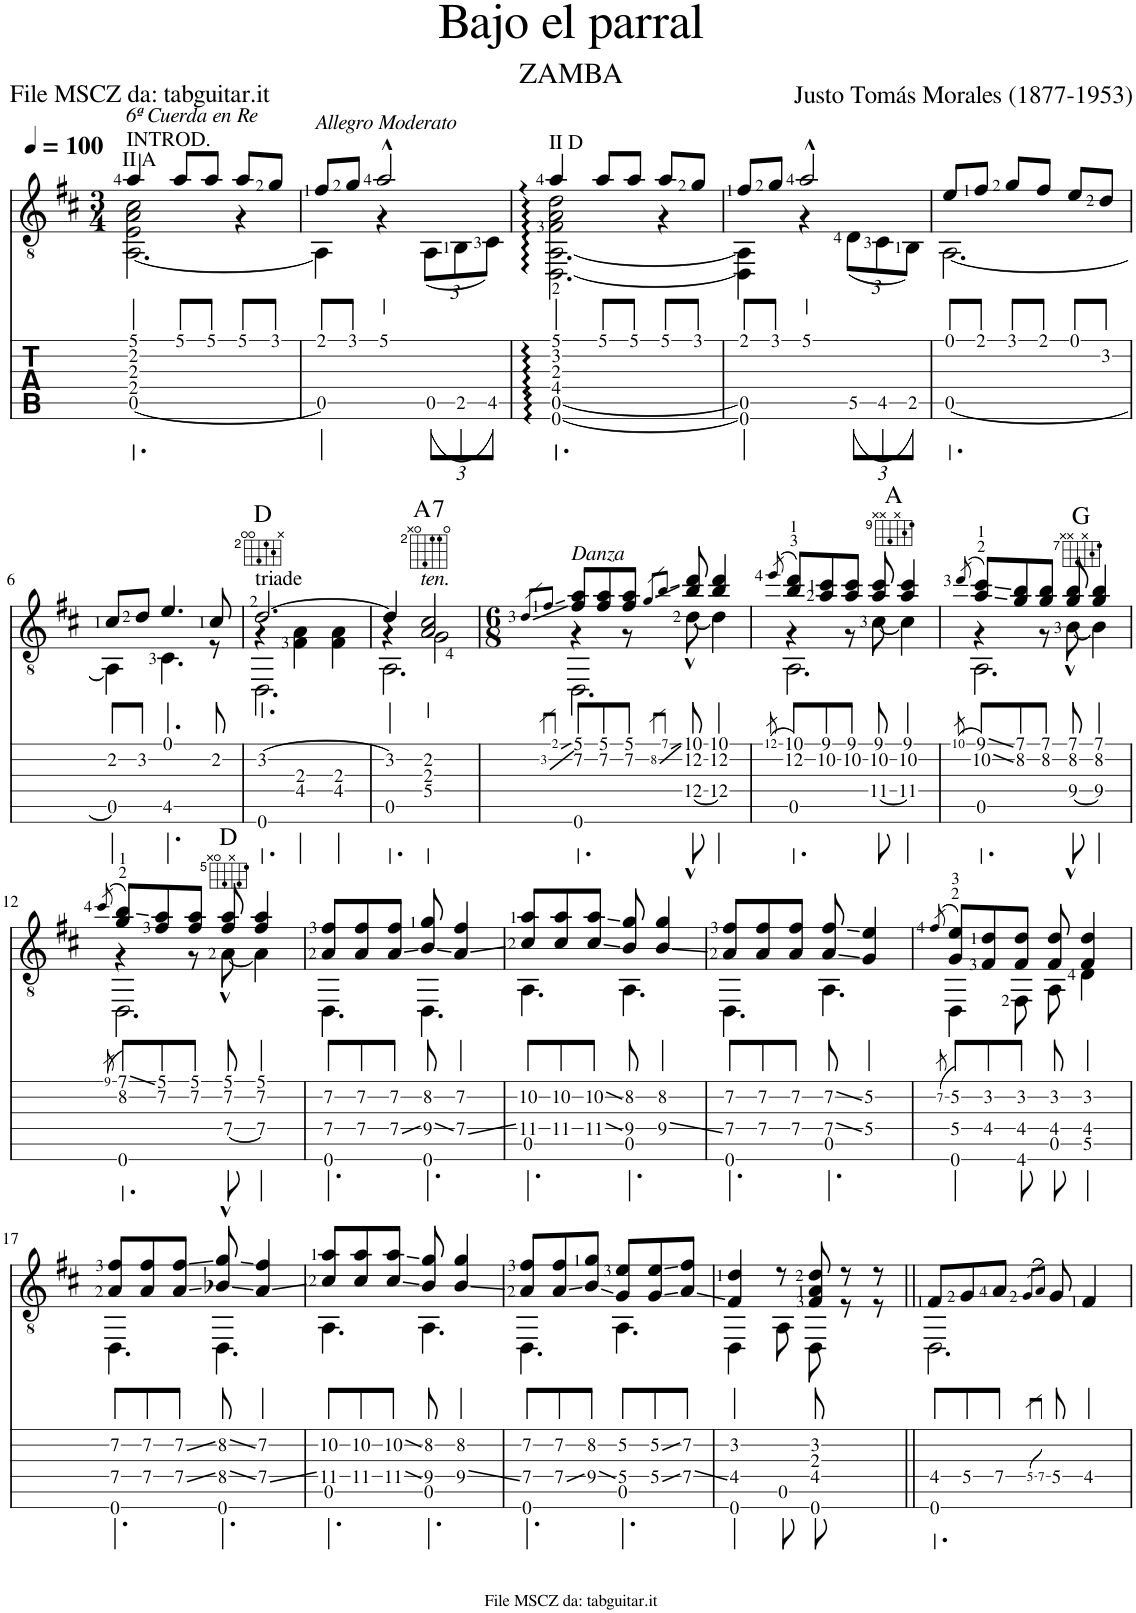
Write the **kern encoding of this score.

**kern	**kern	**harte
*part2	*part1	*part1
*staff2	*staff1	*
*I"Chitarra classica (Intavolatura)	*I"Guitar	*
*stria6	*	*
*	*clefGv2	*
*k[f#c#]	*k[f#c#]	*
*M3/4	*M3/4	*
*MM100	*MM100	*
=1	=1	=1
*^	*^	*
*	*^	*	*^	*
!	!	!	!LO:TX:a:i:t=6ª Cuerda en Re	!	!	!
!	!	!	!LO:TX:a:t=INTROD.	!	!	!
!	!	!	!LO:TX:a:t=II A	!	!	!
4a/	2E\ 2A\ 2c#\	[2.AA\	4a/	2E\ 2A\ 2c#\	[2.AA\	.
8a/L	.	.	8a/L	.	.	.
8a/J	.	.	8a/J	.	.	.
8a/L	4r	.	8a/L	4r	.	.
8g/J	.	.	8g/J	.	.	.
*	*v	*v	*	*	*	*
*	*	*	*v	*v	*
=2	=2	=2	=2	=2
!	!	!LO:TX:a:i:t=Allegro Moderato	!	!
8f#/L	4AA\]	8f#/L	4AA\]	.
8g/J	.	8g/J	.	.
2a/	4r	2a^^/	4r	.
*	*Xbrackettup	*	*Xbrackettup	*
.	(12AA\L	.	(12AA\L	.
.	12BB\	.	12BB\	.
.	12C#\J)	.	12C#\J)	.
=3	=3	=3	=3	=3
*	*^	*	*^	*
!	!	!	!LO:TX:a:t=II D	!	!	!
4a::/	2F#\:: 2A\:: 2d\::	[2.DD\:: [2.AA\::	4a::/	2F#\:: 2A\:: 2d\::	[2.DD\:: [2.AA\::	.
8a/L	.	.	8a/L	.	.	.
8a/J	.	.	8a/J	.	.	.
8a/L	4r	.	8a/L	4r	.	.
8g/J	.	.	8g/J	.	.	.
*	*v	*v	*	*	*	*
*	*	*	*v	*v	*
=4	=4	=4	=4	=4
8f#/L	4DD\] 4AA\]	8f#/L	4DD\] 4AA\]	.
8g/J	.	8g/J	.	.
2a/	4r	2a^^/	4r	.
.	(12D\L	.	(12D\L	.
.	12C#\	.	12C#\	.
.	12BB\J)	.	12BB\J)	.
=5	=5	=5	=5	=5
8e/L	[2.AA\	8e/L	[2.AA\	.
8f#/J	.	8f#/J	.	.
8g/L	.	8g/L	.	.
8f#/J	.	8f#/J	.	.
8e/L	.	8e/L	.	.
8d/J	.	8d/J	.	.
!!LO:LB:g=z	!!
=6	=6	=6	=6	=6
8c#/L	4AA\]	8c#/L	4AA\]	.
8d/J	.	8d/J	.	.
4.e/	4.C#\	4.e/	4.C#\	.
8c#/	8r	8c#/	8r	.
=7	=7	=7	=7	=7
*	*^	*	*^	*
!	!	!	!LO:TX:a:t=triade	!	!	!
[2.d/	4r	2.DD\	[2.d/	4r	2.DD\	D:maj
.	4F#\ 4A\	.	.	4F#\ 4A\	.	.
.	4F#\ 4A\	.	.	4F#\ 4A\	.	.
=8	=8	=8	=8	=8	=8	=8
4d/]	4r	2.AA\	4d/]	4r	2.AA\	.
!	!	!	!LO:TX:a:i:t=ten.	!	!	!LO:H:kt=7
2A/ 2c#/	2G\	.	2A/ 2c#/	2G\	.	A:7
=9	=9	=9	=9	=9	=9	=9
*M6/8	*	*	*M6/8	*	*	*
8qd/L	.	.	8qd/L	.	.	.
8qf#/J	.	.	8qf#/J	.	.	.
!	!	!	!LO:TX:a:i:t=Danza	!	!	!
8f#/ 8a/L	4r	2.DD\	8f#/ 8a/L	4r	2.DD\	.
8f#/ 8a/	.	.	8f#/ 8a/	.	.	.
8f#/ 8a/J	8r	.	8f#/ 8a/J	8r	.	.
8qg/L	.	.	8qg/L	.	.	.
8qb/J	.	.	8qb/J	.	.	.
8b/ 8dd/	[8d^^\	.	8b/ 8dd/	[8d^^\	.	.
4b/ 4dd/	4d\]	.	4b/ 4dd/	4d\]	.	.
=10	=10	=10	=10	=10	=10	=10
(8qee/	.	.	(8qee/	.	.	.
8b/ 8dd/L)	4r	2.AA\	8b/ 8dd/L)	4r	2.AA\	.
8a/ 8cc#/	.	.	8a/ 8cc#/	.	.	.
8a/ 8cc#/J	8r	.	8a/ 8cc#/J	8r	.	A:maj
8a/ 8cc#/	[8c#\	.	8a/ 8cc#/	[8c#\	.	.
4a/ 4cc#/	4c#\]	.	4a/ 4cc#/	4c#\]	.	.
=11	=11	=11	=11	=11	=11	=11
(8qdd/	.	.	(8qdd/	.	.	.
8a/ 8cc#/L)	4r	2.AA\	8a/ 8cc#/L)	4r	2.AA\	.
8g/ 8b/	.	.	8g/ 8b/	.	.	.
8g/ 8b/J	8r	.	8g/ 8b/J	8r	.	.
8g/ 8b/	[8B^^\	.	8g/ 8b/	[8B^^\	.	G:maj
4g/ 4b/	4B\]	.	4g/ 4b/	4B\]	.	.
!!LO:LB:g=z	!!	!!
=12	=12	=12	=12	=12	=12	=12
(8qcc#/	.	.	(8qcc#/	.	.	.
8g/ 8b/L)	4r	2.DD\	8g/ 8b/L)	4r	2.DD\	.
8f#/ 8a/	.	.	8f#/ 8a/	.	.	.
8f#/ 8a/J	8r	.	8f#/ 8a/J	8r	.	.
8f#/ 8a/	[8A^^\	.	8f#/ 8a/	[8A^^\	.	D:maj
4f#/ 4a/	4A\]	.	4f#/ 4a/	4A\]	.	.
*	*v	*v	*	*	*	*
*	*	*	*v	*v	*
=13	=13	=13	=13	=13
8A/ 8f#/L	4.DD\	8A/ 8f#/L	4.DD\	.
8A/ 8f#/	.	8A/ 8f#/	.	.
8A/ 8f#/J	.	8A/ 8f#/J	.	.
8B/ 8g/	4.DD\	8B/ 8g/	4.DD\	.
4A/ 4f#/	.	4A/ 4f#/	.	.
=14	=14	=14	=14	=14
8c#/ 8a/L	4.AA\	8c#/ 8a/L	4.AA\	.
8c#/ 8a/	.	8c#/ 8a/	.	.
8c#/ 8a/J	.	8c#/ 8a/J	.	.
8B/ 8g/	4.AA\	8B/ 8g/	4.AA\	.
4B/ 4g/	.	4B/ 4g/	.	.
=15	=15	=15	=15	=15
8A/ 8f#/L	4.DD\	8A/ 8f#/L	4.DD\	.
8A/ 8f#/	.	8A/ 8f#/	.	.
8A/ 8f#/J	.	8A/ 8f#/J	.	.
8A/ 8f#/	4.AA\	8A/ 8f#/	4.AA\	.
4G/ 4e/	.	4G/ 4e/	.	.
=16	=16	=16	=16	=16
(8qf#/	.	(8qf#/	.	.
8G/ 8e/L)	4DD\	8G/ 8e/L)	4DD\	.
8F#/ 8d/	.	8F#/ 8d/	.	.
8F#/ 8d/J	8FF#\	8F#/ 8d/J	8FF#\	.
8F#/ 8d/	8AA\	8F#/ 8d/	8AA\	.
4F#/ 4d/	4D\	4F#/ 4d/	4D\	.
!!LO:LB:g=z	!!
=17	=17	=17	=17	=17
8A/ 8f#/L	4.DD\	8A/ 8f#/L	4.DD\	.
8A/ 8f#/	.	8A/ 8f#/	.	.
8A/ 8f#/J	.	8A/ 8f#/J	.	.
8B-X/ 8g/	4.DD\	8B-X/ 8g/	4.DD\	.
4A/ 4f#/	.	4A/ 4f#/	.	.
=18	=18	=18	=18	=18
8c#/ 8a/L	4.AA\	8c#/ 8a/L	4.AA\	.
8c#/ 8a/	.	8c#/ 8a/	.	.
8c#/ 8a/J	.	8c#/ 8a/J	.	.
8B/ 8g/	4.AA\	8B/ 8g/	4.AA\	.
4B/ 4g/	.	4B/ 4g/	.	.
=19	=19	=19	=19	=19
8A/ 8f#/L	4.DD\	8A/ 8f#/L	4.DD\	.
8A/ 8f#/	.	8A/ 8f#/	.	.
8B/ 8g/J	.	8B/ 8g/J	.	.
8G/ 8e/L	4.AA\	8G/ 8e/L	4.AA\	.
8G/ 8e/	.	8G/ 8e/	.	.
8A/ 8f#/J	.	8A/ 8f#/J	.	.
=20	=20	=20	=20	=20
4F#/ 4d/	4DD\	4F#/ 4d/	4DD\	.
8r	8AA\	8r	8AA\	.
8F#/ 8A/ 8d/	8DD\	8F#/ 8A/ 8d/	8DD\	.
8r	8r	8r	8r	.
8r	8r	8r	8r	.
=21||	=21||	=21||	=21||	=21||
8F#/L	2.DD\	8F#/L	2.DD\	.
8G/	.	8G/	.	.
8A/J	.	8A/J	.	.
(8qG/L	.	(8qG/L	.	.
8qA/J)	.	8qA/J)	.	.
8G/	.	8G/	.	.
4F#/	.	4F#/	.	.
*v	*v	*	*	*
*	*v	*v	*
=	=	=
*-	*-	*-
